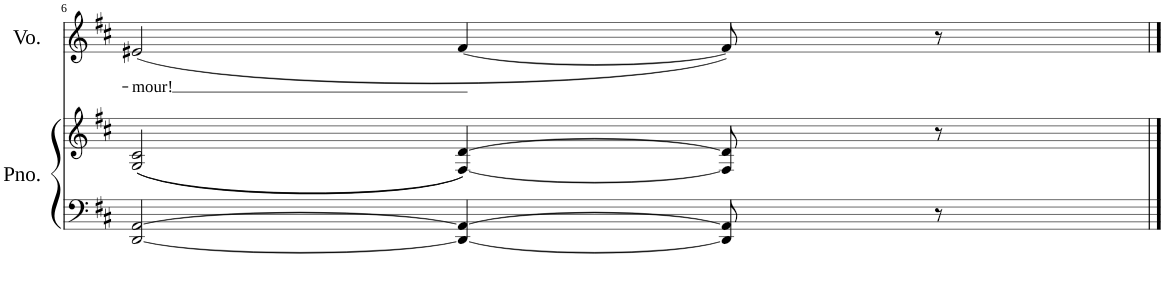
**kern	**kern	**kern	**text
*part2	*part2	*part1	*part1
*staff3	*staff2	*staff1	*staff1
*I"Piano	*	*I"Voice	*
*I'Pno.	*	*I'Vo.	*
!!LO:PB:g=z
*clefF4	*clefG2	*clefG2	*
*k[f#c#]	*k[f#c#]	*k[f#c#]	*
*M4/4	*M4/4	*M4/4	*
*met(c)	*met(c)	*met(c)	*
=6	=6	=6	=6
!	!	!	!LO:LY:b
[2DD/ [2AA/	((2G/ 2c#/	(2e#X/	-mour!
4DD/_ 4AA/_	[4F#/ [4d/))	[4f#/	.
8DD/] 8AA/]	8F#/] 8d/]	8f#/])	.
8r	8r	8r	.
==	==	==	==
*-	*-	*-	*-
